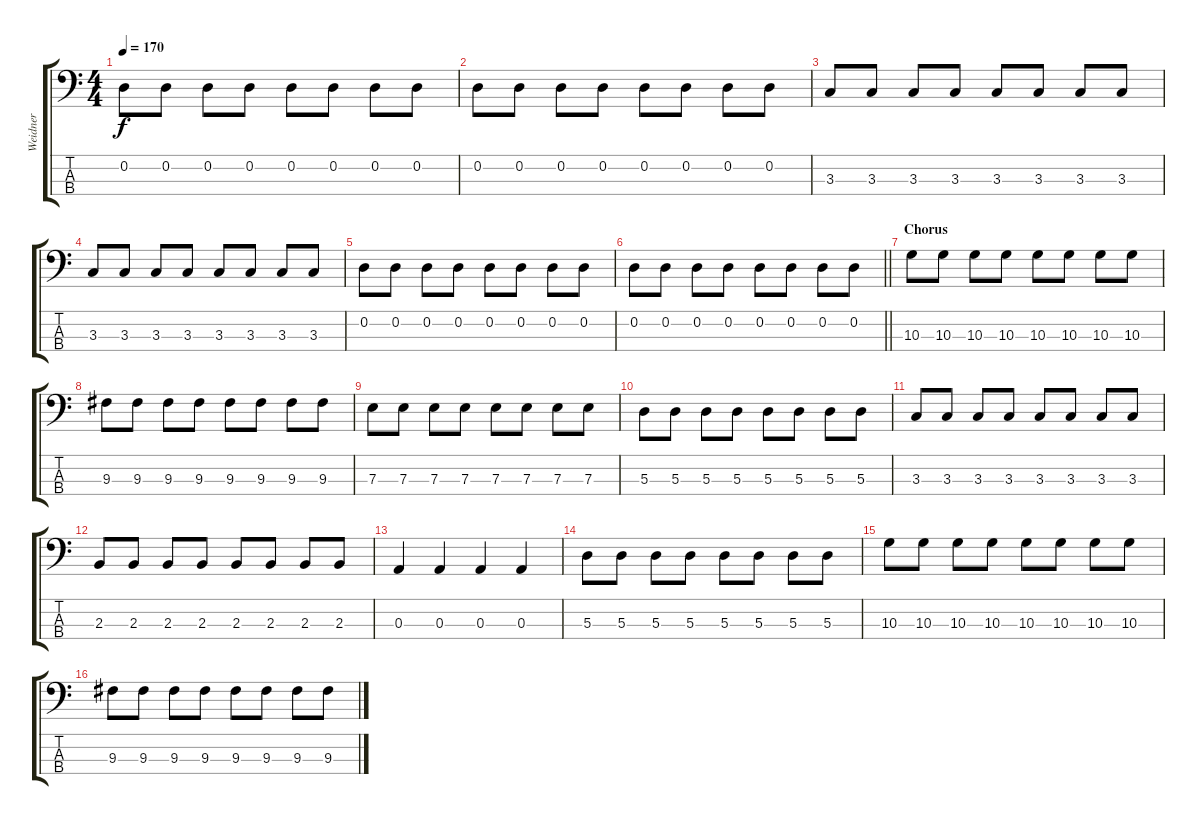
\track ("Weidner" "Weidner") {instrument electricbasspick}
\staff {score tabs}
\tuning (G2 D2 A1 E1) {hide}
\ts (4 4)
\tempo 170
\clef f4
\ks c
0.2.8{dy f} 0.2.8 0.2.8 0.2.8 0.2.8 0.2.8 0.2.8 0.2.8 |
0.2.8 0.2.8 0.2.8 0.2.8 0.2.8 0.2.8 0.2.8 0.2.8 |
3.3.8 3.3.8 3.3.8 3.3.8 3.3.8 3.3.8 3.3.8 3.3.8 |
3.3.8 3.3.8 3.3.8 3.3.8 3.3.8 3.3.8 3.3.8 3.3.8 |
0.2.8 0.2.8 0.2.8 0.2.8 0.2.8 0.2.8 0.2.8 0.2.8 |
\barLineRight lightlight
0.2.8 0.2.8 0.2.8 0.2.8 0.2.8 0.2.8 0.2.8 0.2.8 |
\section ("" "Chorus")
10.3.8 10.3.8 10.3.8 10.3.8 10.3.8 10.3.8 10.3.8 10.3.8 |
9.3.8 9.3.8 9.3.8 9.3.8 9.3.8 9.3.8 9.3.8 9.3.8 |
7.3.8 7.3.8 7.3.8 7.3.8 7.3.8 7.3.8 7.3.8 7.3.8 |
5.3.8 5.3.8 5.3.8 5.3.8 5.3.8 5.3.8 5.3.8 5.3.8 |
3.3.8 3.3.8 3.3.8 3.3.8 3.3.8 3.3.8 3.3.8 3.3.8 |
2.3.8 2.3.8 2.3.8 2.3.8 2.3.8 2.3.8 2.3.8 2.3.8 |
0.3.4 0.3.4 0.3.4 0.3.4 |
5.3.8 5.3.8 5.3.8 5.3.8 5.3.8 5.3.8 5.3.8 5.3.8 |
10.3.8 10.3.8 10.3.8 10.3.8 10.3.8 10.3.8 10.3.8 10.3.8 |
9.3.8 9.3.8 9.3.8 9.3.8 9.3.8 9.3.8 9.3.8 9.3.8
